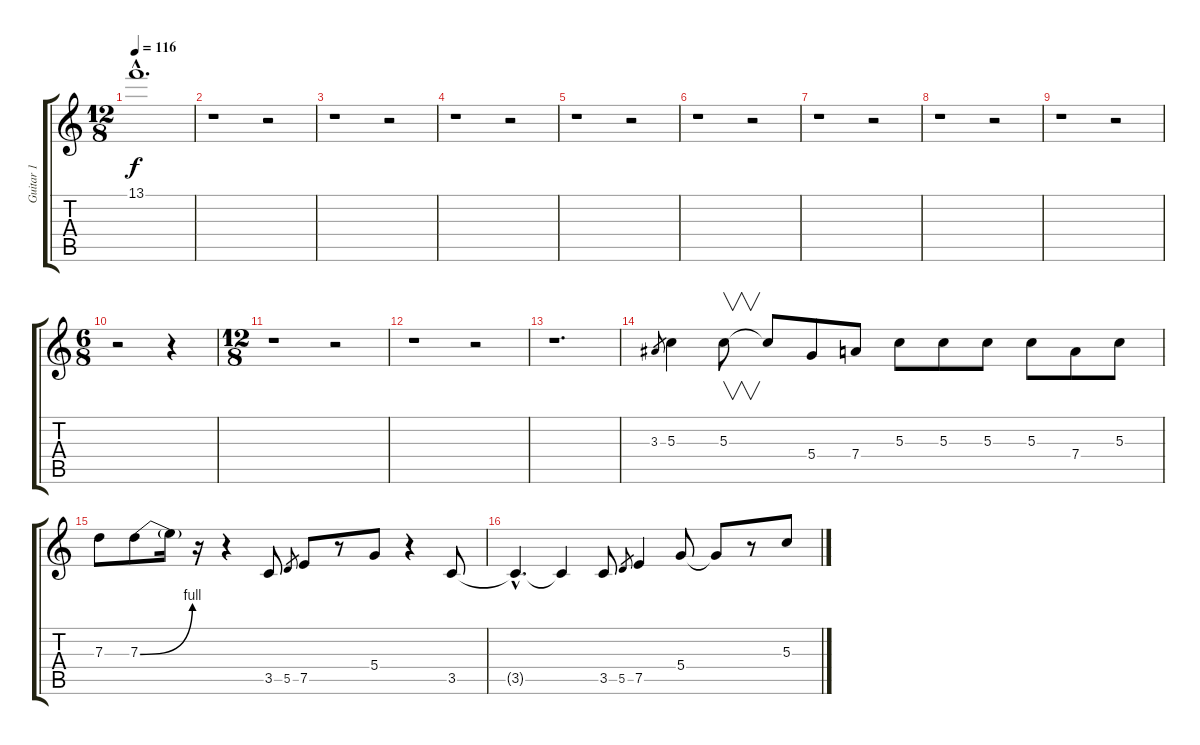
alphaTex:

\track ("Guitar 1" "Guitar 1") {instrument electricguitarclean}
\staff {score tabs}
\tuning (E4 B3 G3 D3 A2 E2) {hide}
\ts (12 8)
\tempo 116
\clef g2
\ks c
13.1{hac t}.1{d dy f} |
r.1 r.2 |
r.1 r.2 |
r.1 r.2 |
r.1 r.2 |
r.1 r.2 |
r.1 r.2 |
r.1 r.2 |
r.1 r.2 |
\ts (6 8)
r.2 r.4 |
\ts (12 8)
r.1 r.2 |
r.1 r.2 |
r.1{d} |
3.3.8{gr} 5.3.4 5.3.8{v} 5.3{t}.8 5.4.8 7.4.8 5.3.8 5.3.8 5.3.8 5.3.8 7.4.8 5.3.8 |
7.3.8 7.3{be (bend 0 0 60 4)}.8 7.3{t}.16 r.16 r.4 3.5.8 5.5.8{gr} 7.5.8 r.8 5.4.8 r.4 3.5.8 |
3.5{hac t}.4{d} 3.5{t}.4 3.5.8 5.5.8{gr} 7.5.4 5.4.8 5.4{t}.8 r.8 5.3.8
